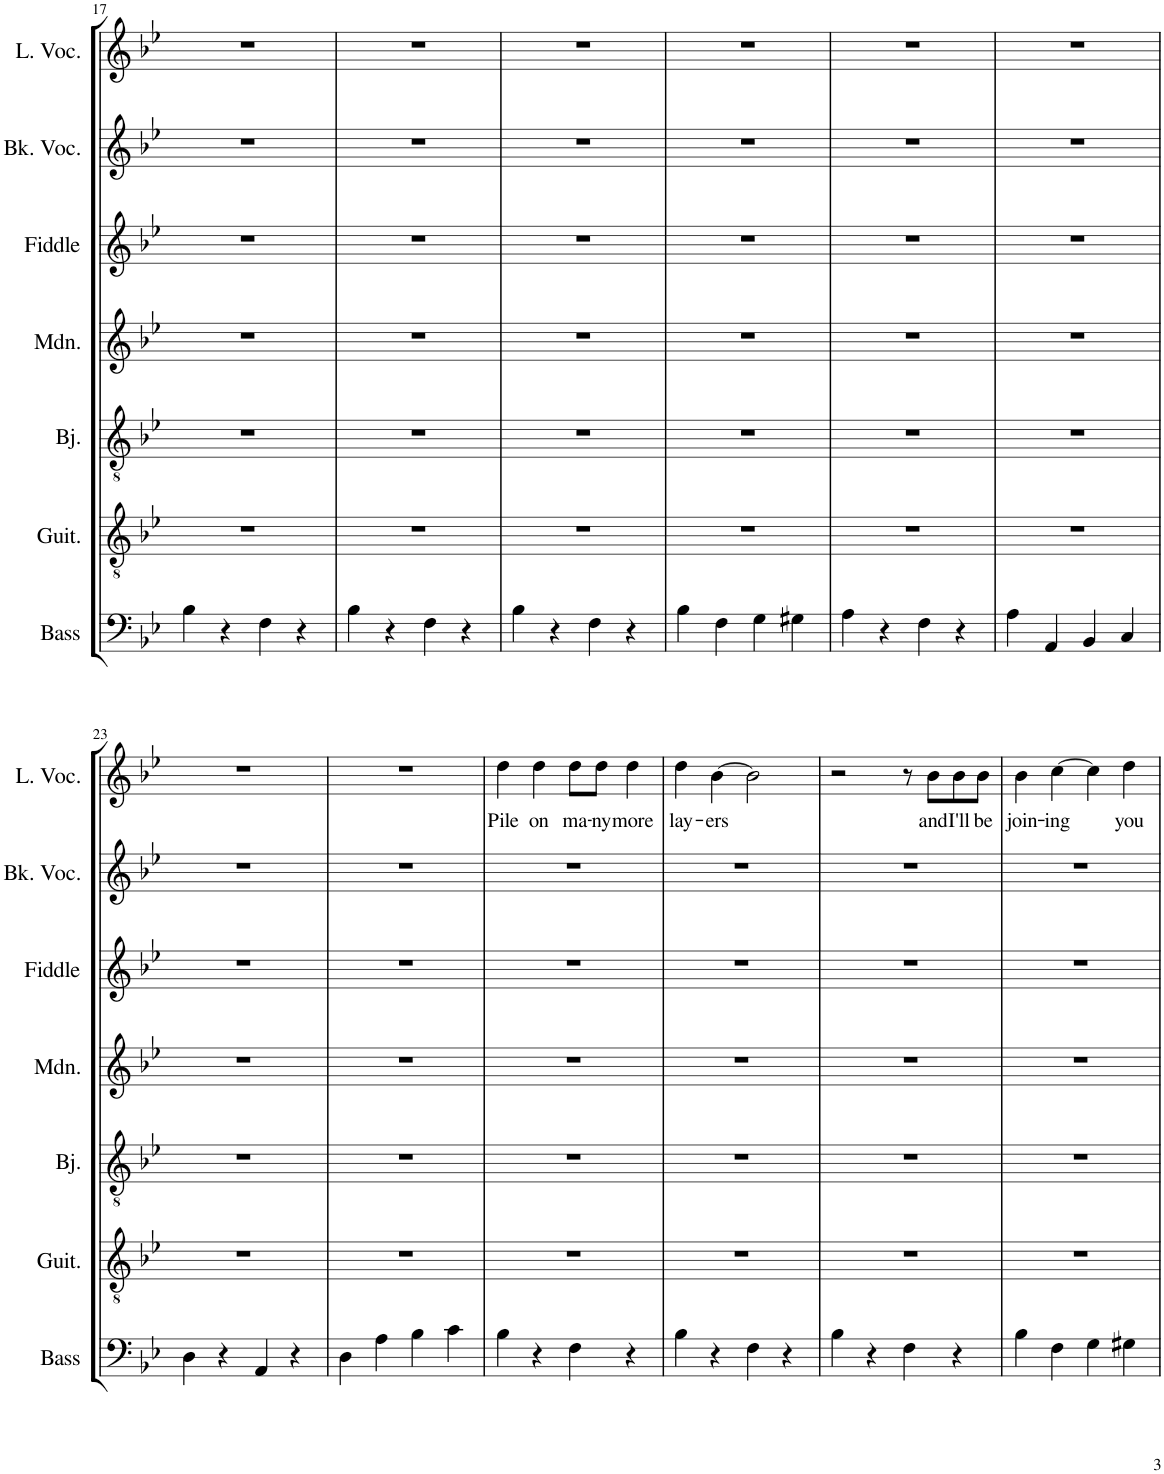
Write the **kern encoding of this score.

**kern	**kern	**kern	**kern	**kern	**kern	**kern	**text
*part7	*part6	*part5	*part4	*part3	*part2	*part1	*part1
*staff7	*staff6	*staff5	*staff4	*staff3	*staff2	*staff1	*staff1
*I"Bass	*I"Guitar	*I"Banjo	*I"Mandolin	*I"Fiddle	*I"Backing Vocals	*I"Lead Vocals	*
*I'Bass	*I'Guit.	*I'Bj.	*I'Mdn.	*I'Fiddle	*I'Bk. Voc.	*I'L. Voc.	*
!!LO:PB:g=z
*clefF4	*clefGv2	*clefGv2	*clefG2	*clefG2	*clefG2	*clefG2	*
*Trd7c12	*	*Trd7c12	*	*	*	*	*
*k[b-e-]	*k[b-e-]	*k[b-e-]	*k[b-e-]	*k[b-e-]	*k[b-e-]	*k[b-e-]	*
*M2/2	*M2/2	*M2/2	*M2/2	*M2/2	*M2/2	*M2/2	*
*met(c|)	*met(c|)	*met(c|)	*met(c|)	*met(c|)	*met(c|)	*met(c|)	*
=17	=17	=17	=17	=17	=17	=17	=17
4B-\	1r	1r	1r	1r	1r	1r	.
4r	.	.	.	.	.	.	.
4F\	.	.	.	.	.	.	.
4r	.	.	.	.	.	.	.
=18	=18	=18	=18	=18	=18	=18	=18
4B-\	1r	1r	1r	1r	1r	1r	.
4r	.	.	.	.	.	.	.
4F\	.	.	.	.	.	.	.
4r	.	.	.	.	.	.	.
=19	=19	=19	=19	=19	=19	=19	=19
4B-\	1r	1r	1r	1r	1r	1r	.
4r	.	.	.	.	.	.	.
4F\	.	.	.	.	.	.	.
4r	.	.	.	.	.	.	.
=20	=20	=20	=20	=20	=20	=20	=20
4B-\	1r	1r	1r	1r	1r	1r	.
4F\	.	.	.	.	.	.	.
4G\	.	.	.	.	.	.	.
4G#X\	.	.	.	.	.	.	.
=21	=21	=21	=21	=21	=21	=21	=21
4A\	1r	1r	1r	1r	1r	1r	.
4r	.	.	.	.	.	.	.
4F\	.	.	.	.	.	.	.
4r	.	.	.	.	.	.	.
=22	=22	=22	=22	=22	=22	=22	=22
4A\	1r	1r	1r	1r	1r	1r	.
4AA/	.	.	.	.	.	.	.
4BB-/	.	.	.	.	.	.	.
4C/	.	.	.	.	.	.	.
!!LO:LB:g=z
=23	=23	=23	=23	=23	=23	=23	=23
4D\	1r	1r	1r	1r	1r	1r	.
4r	.	.	.	.	.	.	.
4AA/	.	.	.	.	.	.	.
4r	.	.	.	.	.	.	.
=24	=24	=24	=24	=24	=24	=24	=24
4D\	1r	1r	1r	1r	1r	1r	.
4A\	.	.	.	.	.	.	.
4B-\	.	.	.	.	.	.	.
4c\	.	.	.	.	.	.	.
=25	=25	=25	=25	=25	=25	=25	=25
!	!	!	!	!	!	!	!LO:LY:b
4B-\	1r	1r	1r	1r	1r	4dd\	Pile
!	!	!	!	!	!	!	!LO:LY:b
4r	.	.	.	.	.	4dd\	on
!	!	!	!	!	!	!	!LO:LY:b
4F\	.	.	.	.	.	8dd\L	ma-
!	!	!	!	!	!	!	!LO:LY:b
.	.	.	.	.	.	8dd\J	-ny
!	!	!	!	!	!	!	!LO:LY:b
4r	.	.	.	.	.	4dd\	more
=26	=26	=26	=26	=26	=26	=26	=26
!	!	!	!	!	!	!	!LO:LY:b
4B-\	1r	1r	1r	1r	1r	4dd\	lay-
!	!	!	!	!	!	!	!LO:LY:b
4r	.	.	.	.	.	[4b-\	-ers
4F\	.	.	.	.	.	2b-\]	.
4r	.	.	.	.	.	.	.
=27	=27	=27	=27	=27	=27	=27	=27
4B-\	1r	1r	1r	1r	1r	2r	.
4r	.	.	.	.	.	.	.
4F\	.	.	.	.	.	8r	.
!	!	!	!	!	!	!	!LO:LY:b
.	.	.	.	.	.	8b-\L	and
!	!	!	!	!	!	!	!LO:LY:b
4r	.	.	.	.	.	8b-\	I'll
!	!	!	!	!	!	!	!LO:LY:b
.	.	.	.	.	.	8b-\J	be
=28	=28	=28	=28	=28	=28	=28	=28
!	!	!	!	!	!	!	!LO:LY:b
4B-\	1r	1r	1r	1r	1r	4b-\	join-
!	!	!	!	!	!	!	!LO:LY:b
4F\	.	.	.	.	.	[4cc\	-ing
4G\	.	.	.	.	.	4cc\]	.
!	!	!	!	!	!	!	!LO:LY:b
4G#X\	.	.	.	.	.	4dd\	you
=	=	=	=	=	=	=	=
*-	*-	*-	*-	*-	*-	*-	*-
